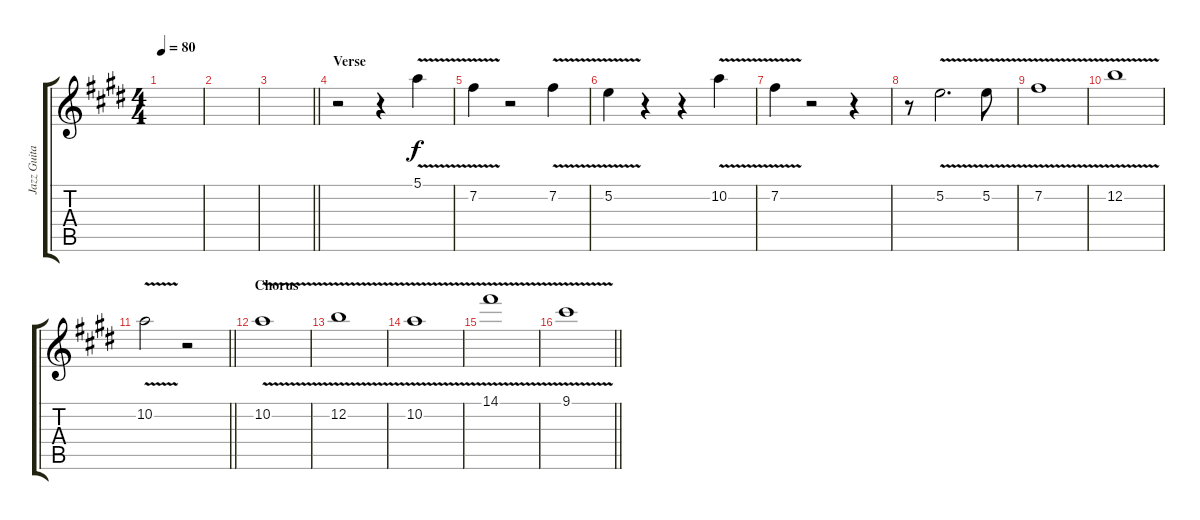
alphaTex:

\track ("Jazz Guitar" "Jazz Guita") {instrument electricguitarjazz}
\staff {score tabs}
\tuning (E4 B3 G3 D3 A2 E2) {hide}
\ts (4 4)
\tempo 80
\clef g2
\ks e
|
|
\barLineRight lightlight
|
\section ("" "Verse")
r.2 r.4 5.1{v}.4 |
7.2{v}.4 r.2 7.2{v}.4 |
5.2{v}.4 r.4 r.4 10.2{v}.4 |
7.2{v}.4 r.2 r.4 |
r.8 5.2{v}.2{d} 5.2{v}.8 |
7.2{v}.1 |
12.2{v}.1 |
\barLineRight lightlight
10.2{v}.2 r.2 |
\section ("" "Chorus")
10.2{v}.1 |
12.2{v}.1 |
10.2{v}.1 |
14.1{v}.1 |
\barLineRight lightlight
9.1{v}.1
